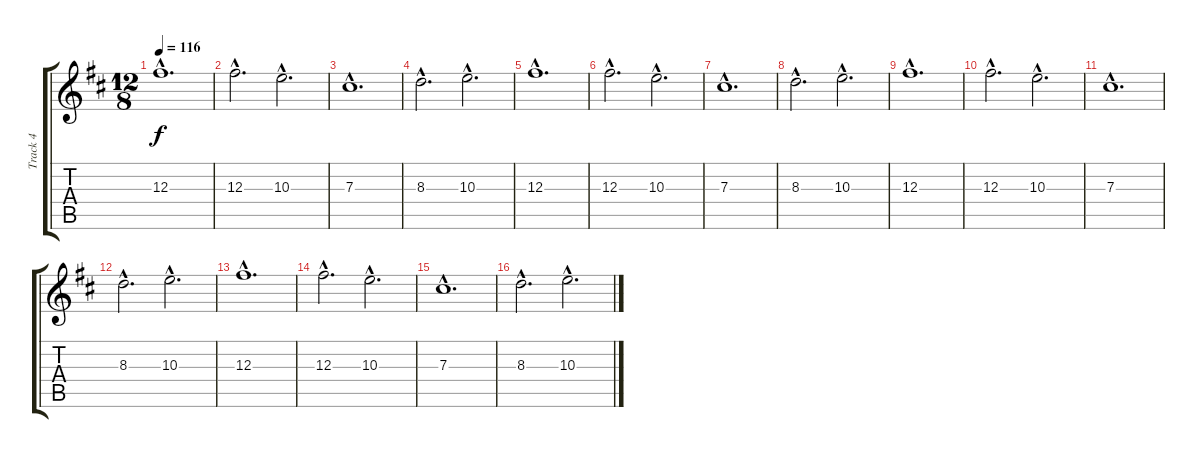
\track ("Track 4" "Track 4") {instrument stringensemble1}
\staff {score tabs}
\tuning (Eb5 Bb4 Gb4 Db4 Ab3 Db3) {hide}
\ts (12 8)
\tempo 116
\clef g2
\ks bminor
12.3{hac}.1{d dy f} |
12.3{hac}.2{d} 10.3{hac}.2{d} |
7.3{hac}.1{d} |
8.3{hac}.2{d} 10.3{hac}.2{d} |
12.3{hac}.1{d} |
12.3{hac}.2{d} 10.3{hac}.2{d} |
7.3{hac}.1{d} |
8.3{hac}.2{d} 10.3{hac}.2{d} |
12.3{hac}.1{d} |
12.3{hac}.2{d} 10.3{hac}.2{d} |
7.3{hac}.1{d} |
8.3{hac}.2{d} 10.3{hac}.2{d} |
12.3{hac}.1{d} |
12.3{hac}.2{d} 10.3{hac}.2{d} |
7.3{hac}.1{d} |
8.3{hac}.2{d} 10.3{hac}.2{d}
